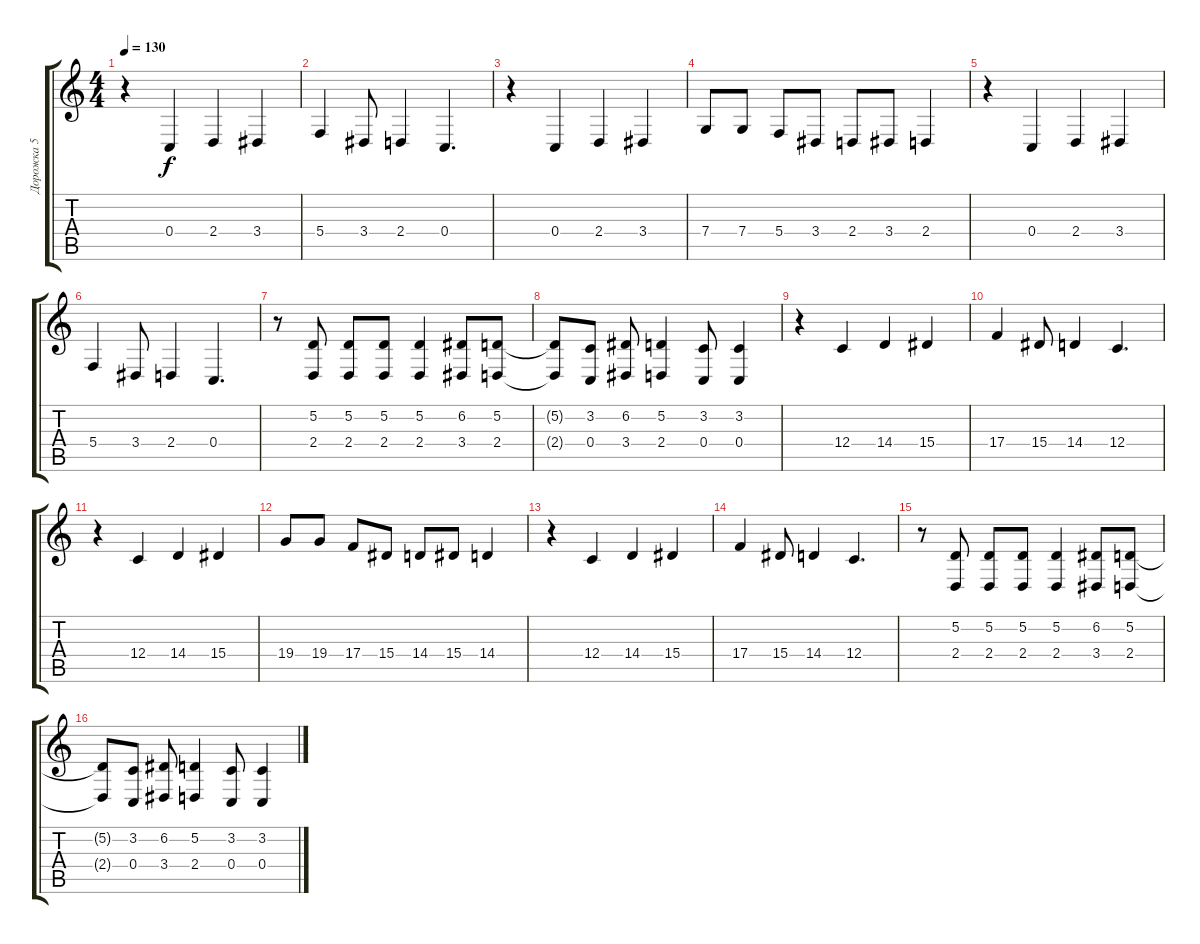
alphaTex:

\track ("Дорожка 5" "Дорожка 5") {instrument lead1square}
\staff {score tabs}
\tuning (D4 A3 F3 C3 G2 C2) {hide}
\ts (4 4)
\tempo 130
\clef g2
\ks c
r.4{dy f} 0.4.4 2.4.4 3.4.4 |
5.4.4 3.4.8 2.4.4 0.4.4{d} |
r.4 0.4.4 2.4.4 3.4.4 |
7.4.8 7.4.8 5.4.8 3.4.8 2.4.8 3.4.8 2.4.4 |
r.4 0.4.4 2.4.4 3.4.4 |
5.4.4 3.4.8 2.4.4 0.4.4{d} |
r.8 (5.2 2.4).8 (5.2 2.4).8 (5.2 2.4).8 (5.2 2.4).4 (6.2 3.4).8 (5.2 2.4).8 |
(5.2{t} 2.4{t}).8 (3.2 0.4).8 (6.2 3.4).8 (5.2 2.4).4 (3.2 0.4).8 (3.2 0.4).4 |
r.4 12.4.4 14.4.4 15.4.4 |
17.4.4 15.4.8 14.4.4 12.4.4{d} |
r.4 12.4.4 14.4.4 15.4.4 |
19.4.8 19.4.8 17.4.8 15.4.8 14.4.8 15.4.8 14.4.4 |
r.4 12.4.4 14.4.4 15.4.4 |
17.4.4 15.4.8 14.4.4 12.4.4{d} |
r.8 (5.2 2.4).8 (5.2 2.4).8 (5.2 2.4).8 (5.2 2.4).4 (6.2 3.4).8 (5.2 2.4).8 |
(5.2{t} 2.4{t}).8 (3.2 0.4).8 (6.2 3.4).8 (5.2 2.4).4 (3.2 0.4).8 (3.2 0.4).4
